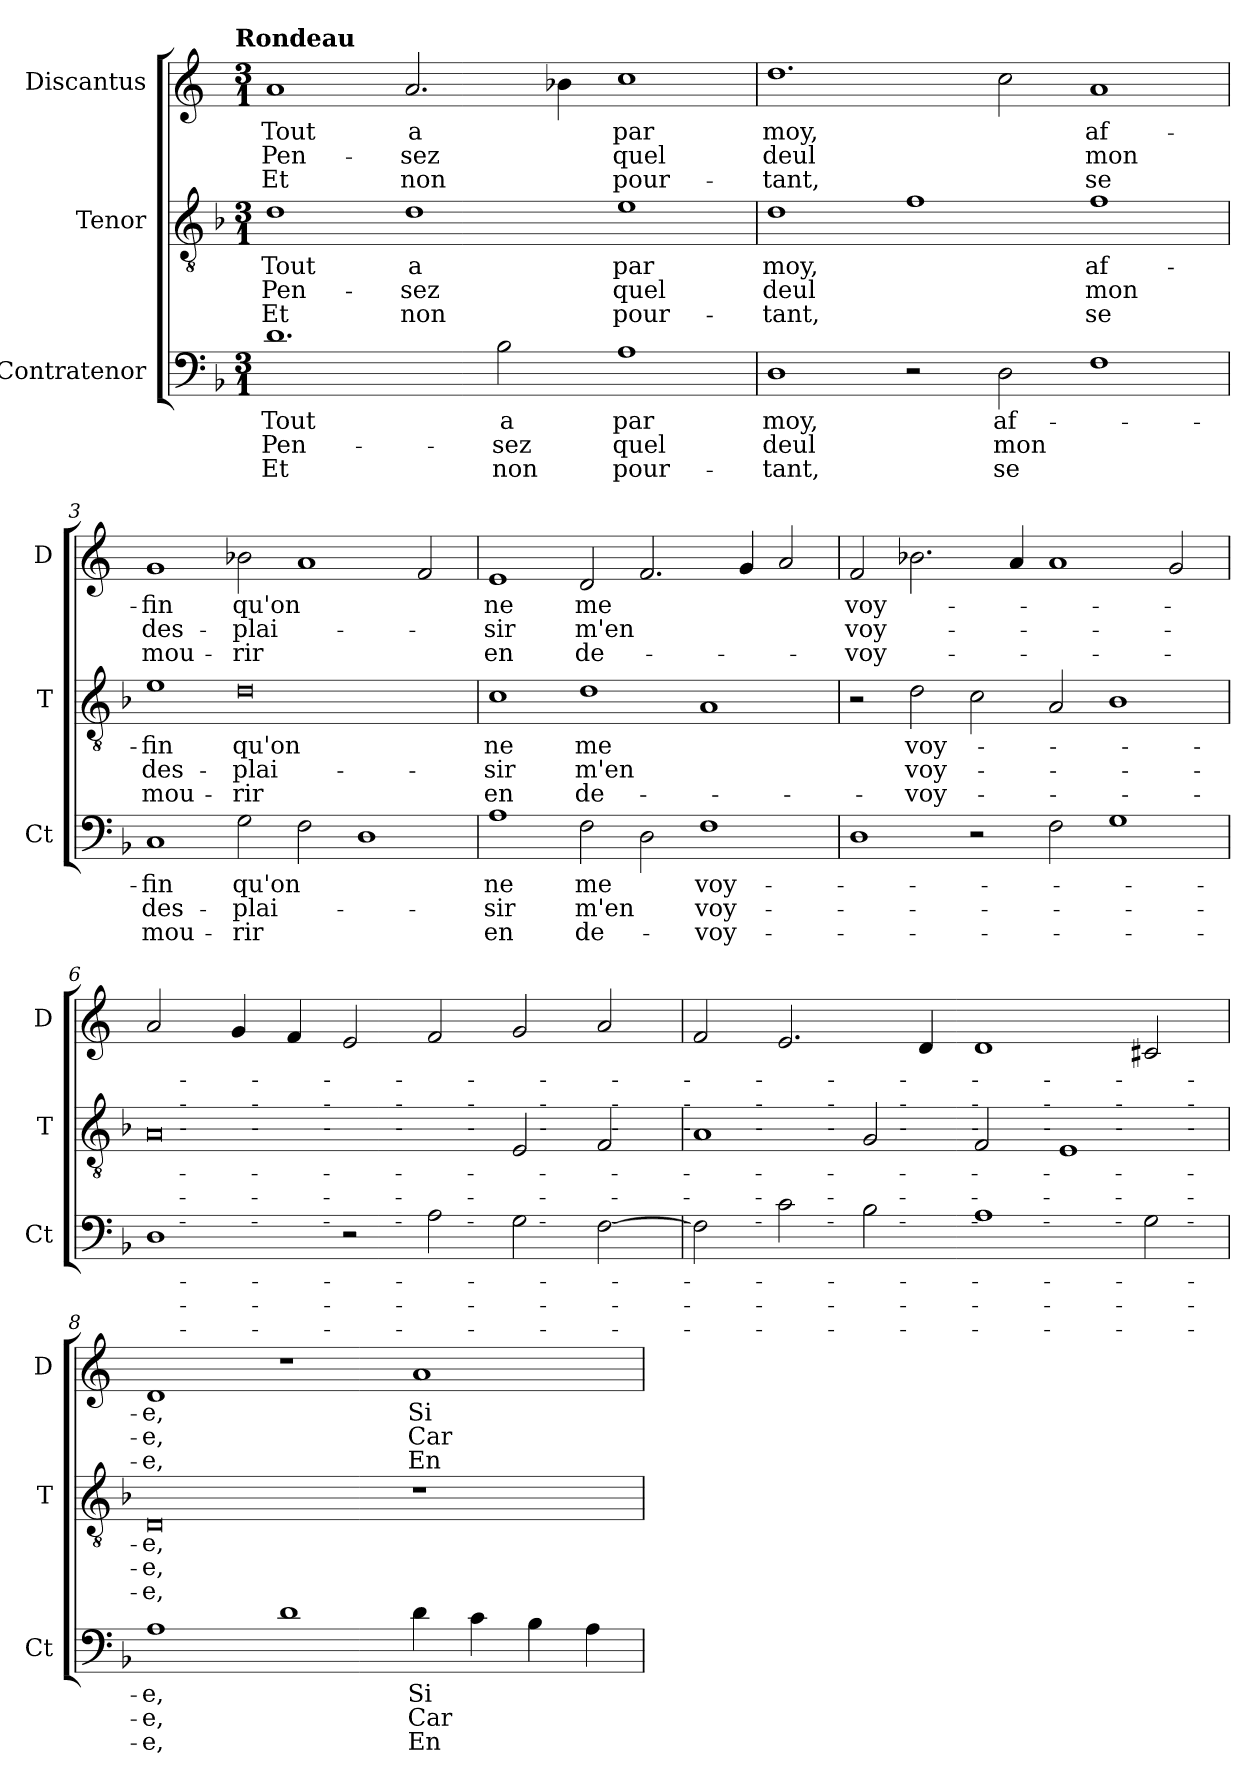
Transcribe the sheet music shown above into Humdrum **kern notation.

**kern	**text	**text	**text	**kern	**text	**text	**text	**kern	**text	**text	**text
*part3	*part3	*part3	*part3	*part2	*part2	*part2	*part2	*part1	*part1	*part1	*part1
*staff3	*staff3	*staff3	*staff3	*staff2	*staff2	*staff2	*staff2	*staff1	*staff1	*staff1	*staff1
*I"Contratenor	*	*	*	*I"Tenor	*	*	*	*I"Discantus	*	*	*
*I'Ct	*	*	*	*I'T	*	*	*	*I'D	*	*	*
*clefF4	*	*	*	*clefGv2	*	*	*	*clefG2	*	*	*
*k[b-]	*	*	*	*k[b-]	*	*	*	*k[]	*	*	*
!!LO:TX:omd:t=Rondeau
*M3/1	*	*	*	*M3/1	*	*	*	*M3/1	*	*	*
=1	=1	=1	=1	=1	=1	=1	=1	=1	=1	=1	=1
1.d	Tout	Pen-	Et	1d	Tout	Pen-	Et	1a	Tout	Pen-	Et
.	.	.	.	1d	a	-sez	non	2.a/	a	-sez	non
2B-\	a	-sez	non	.	.	.	.	.	.	.	.
.	.	.	.	.	.	.	.	4b-X\	.	.	.
1A	par	quel	pour-	1e	par	quel	pour-	1cc	par	quel	pour-
=2	=2	=2	=2	=2	=2	=2	=2	=2	=2	=2	=2
1D	moy,	deul	-tant,	1d	moy,	deul	-tant,	1.dd	moy,	deul	-tant,
2r	.	.	.	1f	.	.	.	.	.	.	.
2D\	af-	mon	se	.	.	.	.	2cc\	.	.	.
1F	.	.	.	1f	af-	mon	se	1a	af-	mon	se
=3	=3	=3	=3	=3	=3	=3	=3	=3	=3	=3	=3
1C	-fin	des-	mou-	1e	-fin	des-	mou-	1g	-fin	des-	mou-
2G\	qu'on	-plai-	-rir	0d	qu'on	-plai-	-rir	2b-X\	qu'on	-plai-	-rir
2F\	.	.	.	.	.	.	.	1a	.	.	.
1D	.	.	.	.	.	.	.	.	.	.	.
.	.	.	.	.	.	.	.	2f/	.	.	.
=4	=4	=4	=4	=4	=4	=4	=4	=4	=4	=4	=4
1A	ne	-sir	en	1c	ne	-sir	en	1e	ne	-sir	en
2F\	me	m'en	de-	1d	me	m'en	de-	2d/	me	m'en	de-
2D\	.	.	.	.	.	.	.	2.f/	.	.	.
1F	voy-	voy-	-voy-	1A	.	.	.	.	.	.	.
.	.	.	.	.	.	.	.	4g/	.	.	.
.	.	.	.	.	.	.	.	2a/	.	.	.
=5	=5	=5	=5	=5	=5	=5	=5	=5	=5	=5	=5
1D	.	.	.	2r	.	.	.	2f/	voy-	voy-	-voy-
.	.	.	.	2d\	voy-	voy-	-voy-	2.b-X\	.	.	.
2r	.	.	.	2c\	.	.	.	.	.	.	.
.	.	.	.	.	.	.	.	4a/	.	.	.
2F\	.	.	.	2A/	.	.	.	1a	.	.	.
1G	.	.	.	1B-	.	.	.	.	.	.	.
.	.	.	.	.	.	.	.	2g/	.	.	.
=6	=6	=6	=6	=6	=6	=6	=6	=6	=6	=6	=6
1D	.	.	.	0A	.	.	.	2a/	.	.	.
.	.	.	.	.	.	.	.	4g/	.	.	.
.	.	.	.	.	.	.	.	4f/	.	.	.
2r	.	.	.	.	.	.	.	2e/	.	.	.
2A\	.	.	.	.	.	.	.	2f/	.	.	.
2G\	.	.	.	2E/	.	.	.	2g/	.	.	.
[2F\	.	.	.	2F/	.	.	.	2a/	.	.	.
=7	=7	=7	=7	=7	=7	=7	=7	=7	=7	=7	=7
2F\]	.	.	.	1A	.	.	.	2f/	.	.	.
2c\	.	.	.	.	.	.	.	2.e/	.	.	.
2B-\	.	.	.	2G/	.	.	.	.	.	.	.
.	.	.	.	.	.	.	.	4d/	.	.	.
1A	.	.	.	2F/	.	.	.	1d	.	.	.
.	.	.	.	1E	.	.	.	.	.	.	.
2G\	.	.	.	.	.	.	.	2c#X/	.	.	.
=8	=8	=8	=8	=8	=8	=8	=8	=8	=8	=8	=8
1A	-e,	-e,	-e,	0D	-e,	-e,	-e,	1d	-e,	-e,	-e,
1d	.	.	.	.	.	.	.	1r	.	.	.
4d\	Si	Car	En	1r	.	.	.	1a	Si	Car	En
4c\	.	.	.	.	.	.	.	.	.	.	.
4B-\	.	.	.	.	.	.	.	.	.	.	.
4A\	.	.	.	.	.	.	.	.	.	.	.
=	=	=	=	=	=	=	=	=	=	=	=
*-	*-	*-	*-	*-	*-	*-	*-	*-	*-	*-	*-
